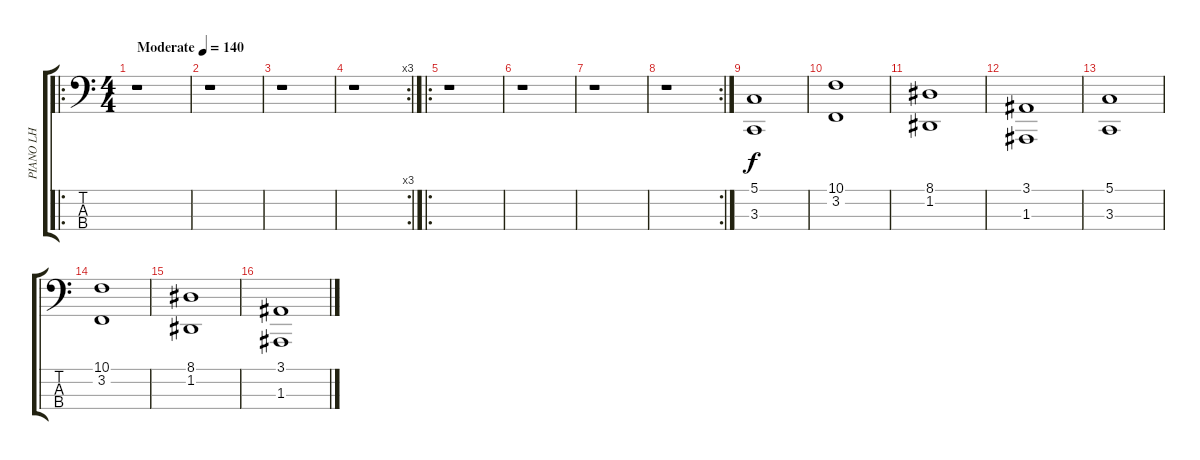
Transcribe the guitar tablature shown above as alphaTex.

\track ("PIANO LH" "PIANO LH") {instrument acousticgrandpiano}
\staff {score tabs}
\tuning (G2 D2 A1 E1) {hide}
\ro
\ts (4 4)
\tempo (140 "Moderate")
\clef f4
\ks c
r.1{dy f instrument acousticgrandpiano} |
r.1 |
r.1 |
\rc 3
r.1 |
\ro
r.1 |
r.1 |
r.1 |
\rc 2
r.1 |
(5.1 3.3).1 |
(10.1 3.2).1 |
(8.1 1.2).1 |
(3.1 1.3).1 |
(5.1 3.3).1 |
(10.1 3.2).1 |
(8.1 1.2).1 |
(3.1 1.3).1
